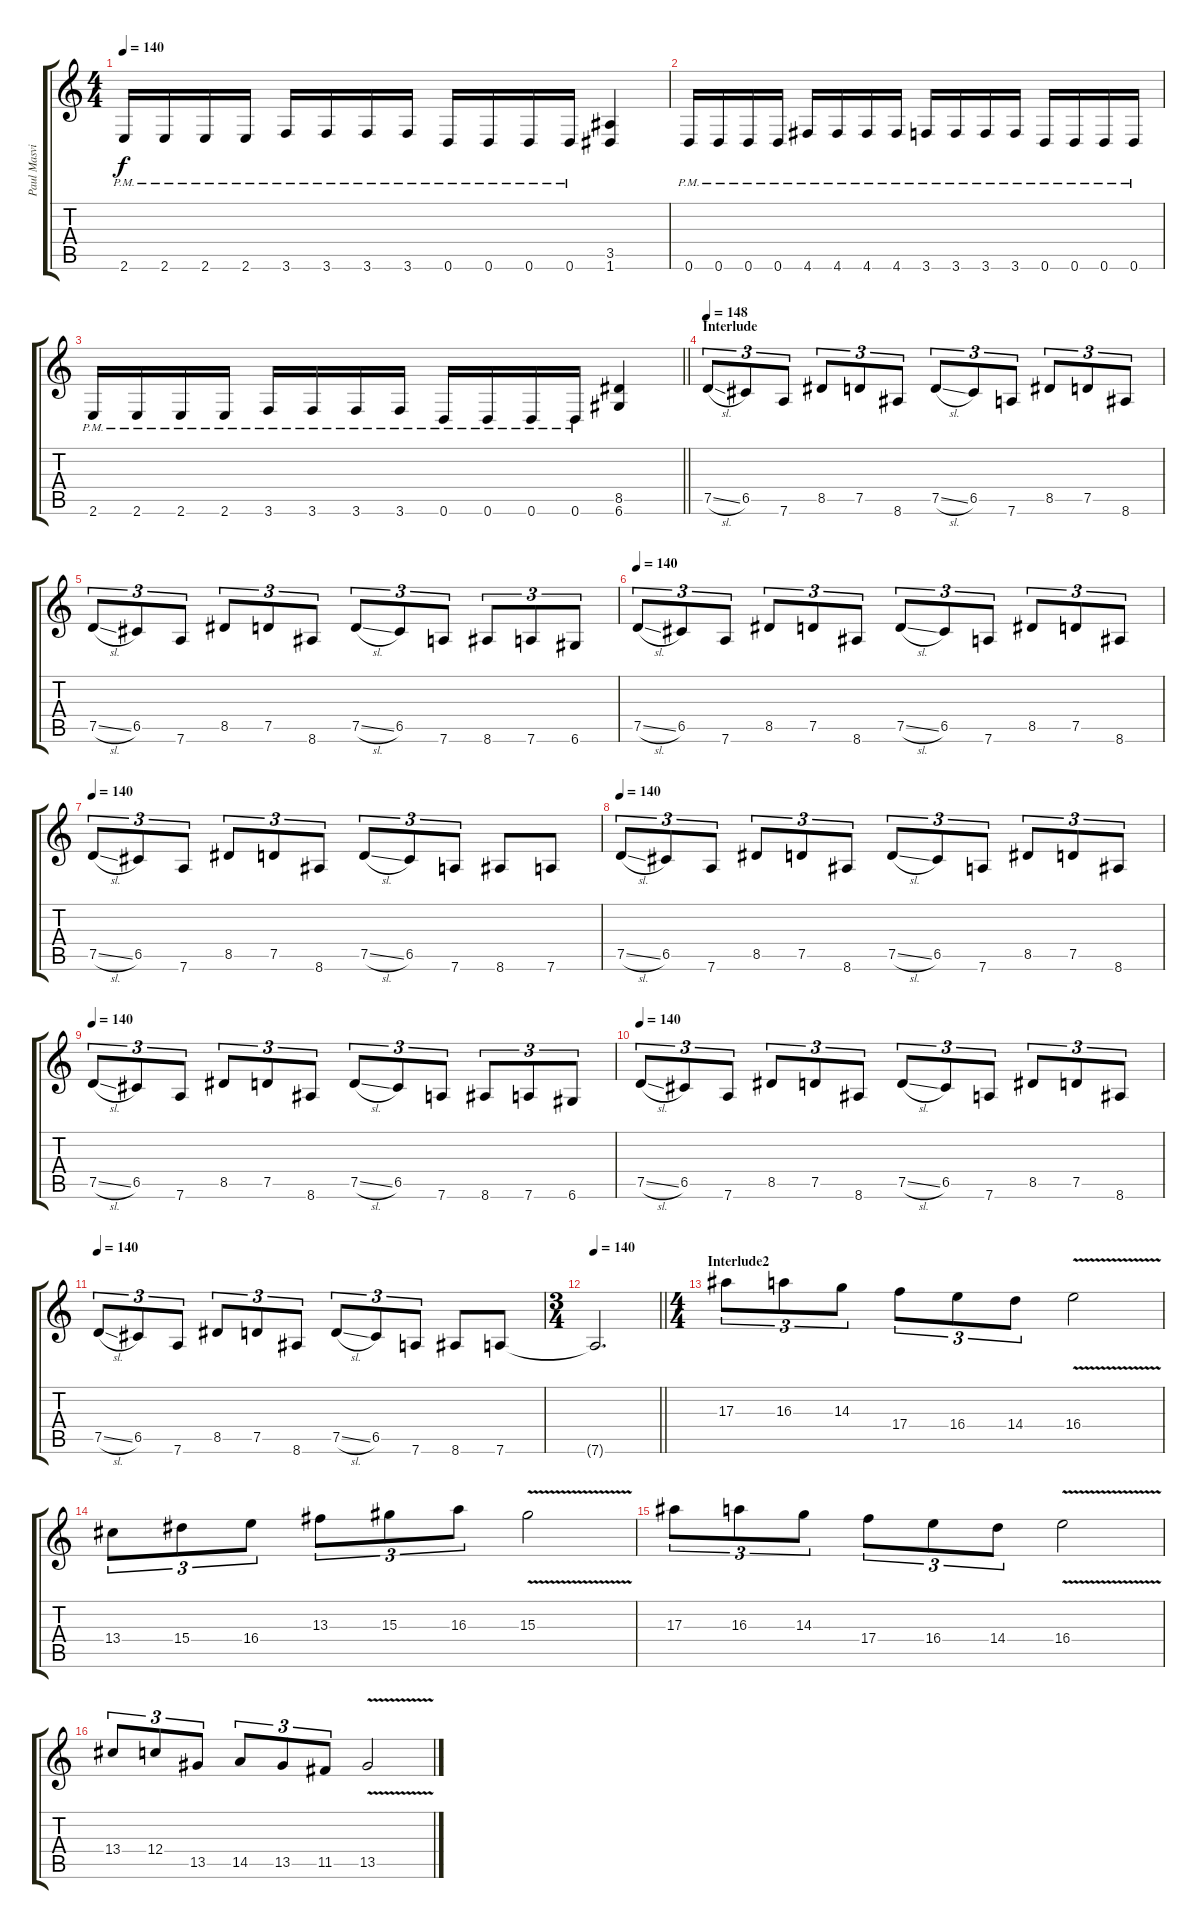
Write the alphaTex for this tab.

\track ("Paul Masvidal" "Paul Masvi") {instrument distortionguitar}
\staff {score tabs}
\tuning (D4 A3 F3 C3 G2 D2) {hide}
\ts (4 4)
\tempo 140
\clef g2
\ks c
2.6{pm}.16{dy f} 2.6{pm}.16 2.6{pm}.16 2.6{pm}.16 3.6{pm}.16 3.6{pm}.16 3.6{pm}.16 3.6{pm}.16 0.6{pm}.16 0.6{pm}.16 0.6{pm}.16 0.6{pm}.16 (3.5 1.6).4 |
0.6{pm}.16 0.6{pm}.16 0.6{pm}.16 0.6{pm}.16 4.6{pm}.16 4.6{pm}.16 4.6{pm}.16 4.6{pm}.16 3.6{pm}.16 3.6{pm}.16 3.6{pm}.16 3.6{pm}.16 0.6{pm}.16 0.6{pm}.16 0.6{pm}.16 0.6{pm}.16 |
\barLineRight lightlight
2.6{pm}.16 2.6{pm}.16 2.6{pm}.16 2.6{pm}.16 3.6{pm}.16 3.6{pm}.16 3.6{pm}.16 3.6{pm}.16 0.6{pm}.16 0.6{pm}.16 0.6{pm}.16 0.6{pm}.16 (8.5 6.6).4 |
\section ("" "Interlude")
\tempo 148
7.5{sl}.8{tu (3 2)} 6.5.8{tu (3 2)} 7.6.8{tu (3 2)} 8.5.8{tu (3 2)} 7.5.8{tu (3 2)} 8.6.8{tu (3 2)} 7.5{sl}.8{tu (3 2)} 6.5.8{tu (3 2)} 7.6.8{tu (3 2)} 8.5.8{tu (3 2)} 7.5.8{tu (3 2)} 8.6.8{tu (3 2)} |
7.5{sl}.8{tu (3 2)} 6.5.8{tu (3 2)} 7.6.8{tu (3 2)} 8.5.8{tu (3 2)} 7.5.8{tu (3 2)} 8.6.8{tu (3 2)} 7.5{sl}.8{tu (3 2)} 6.5.8{tu (3 2)} 7.6.8{tu (3 2)} 8.6.8{tu (3 2)} 7.6.8{tu (3 2)} 6.6.8{tu (3 2)} |
\tempo 140
7.5{sl}.8{tu (3 2)} 6.5.8{tu (3 2)} 7.6.8{tu (3 2)} 8.5.8{tu (3 2)} 7.5.8{tu (3 2)} 8.6.8{tu (3 2)} 7.5{sl}.8{tu (3 2)} 6.5.8{tu (3 2)} 7.6.8{tu (3 2)} 8.5.8{tu (3 2)} 7.5.8{tu (3 2)} 8.6.8{tu (3 2)} |
\tempo 140
7.5{sl}.8{tu (3 2)} 6.5.8{tu (3 2)} 7.6.8{tu (3 2)} 8.5.8{tu (3 2)} 7.5.8{tu (3 2)} 8.6.8{tu (3 2)} 7.5{sl}.8{tu (3 2)} 6.5.8{tu (3 2)} 7.6.8{tu (3 2)} 8.6.8 7.6.8 |
\tempo 140
7.5{sl}.8{tu (3 2)} 6.5.8{tu (3 2)} 7.6.8{tu (3 2)} 8.5.8{tu (3 2)} 7.5.8{tu (3 2)} 8.6.8{tu (3 2)} 7.5{sl}.8{tu (3 2)} 6.5.8{tu (3 2)} 7.6.8{tu (3 2)} 8.5.8{tu (3 2)} 7.5.8{tu (3 2)} 8.6.8{tu (3 2)} |
\tempo 140
7.5{sl}.8{tu (3 2)} 6.5.8{tu (3 2)} 7.6.8{tu (3 2)} 8.5.8{tu (3 2)} 7.5.8{tu (3 2)} 8.6.8{tu (3 2)} 7.5{sl}.8{tu (3 2)} 6.5.8{tu (3 2)} 7.6.8{tu (3 2)} 8.6.8{tu (3 2)} 7.6.8{tu (3 2)} 6.6.8{tu (3 2)} |
\tempo 140
7.5{sl}.8{tu (3 2)} 6.5.8{tu (3 2)} 7.6.8{tu (3 2)} 8.5.8{tu (3 2)} 7.5.8{tu (3 2)} 8.6.8{tu (3 2)} 7.5{sl}.8{tu (3 2)} 6.5.8{tu (3 2)} 7.6.8{tu (3 2)} 8.5.8{tu (3 2)} 7.5.8{tu (3 2)} 8.6.8{tu (3 2)} |
\tempo 140
7.5{sl}.8{tu (3 2)} 6.5.8{tu (3 2)} 7.6.8{tu (3 2)} 8.5.8{tu (3 2)} 7.5.8{tu (3 2)} 8.6.8{tu (3 2)} 7.5{sl}.8{tu (3 2)} 6.5.8{tu (3 2)} 7.6.8{tu (3 2)} 8.6.8 7.6.8 |
\ts (3 4)
\tempo 140
\barLineRight lightlight
7.6{t}.2{d} |
\ts (4 4)
\section ("" "Interlude2")
17.3.8{tu (3 2)} 16.3.8{tu (3 2)} 14.3.8{tu (3 2)} 17.4.8{tu (3 2)} 16.4.8{tu (3 2)} 14.4.8{tu (3 2)} 16.4{v}.2 |
13.4.8{tu (3 2)} 15.4.8{tu (3 2)} 16.4.8{tu (3 2)} 13.3.8{tu (3 2)} 15.3.8{tu (3 2)} 16.3.8{tu (3 2)} 15.3{v}.2 |
17.3.8{tu (3 2)} 16.3.8{tu (3 2)} 14.3.8{tu (3 2)} 17.4.8{tu (3 2)} 16.4.8{tu (3 2)} 14.4.8{tu (3 2)} 16.4{v}.2 |
13.4.8{tu (3 2)} 12.4.8{tu (3 2)} 13.5.8{tu (3 2)} 14.5.8{tu (3 2)} 13.5.8{tu (3 2)} 11.5.8{tu (3 2)} 13.5{v}.2
